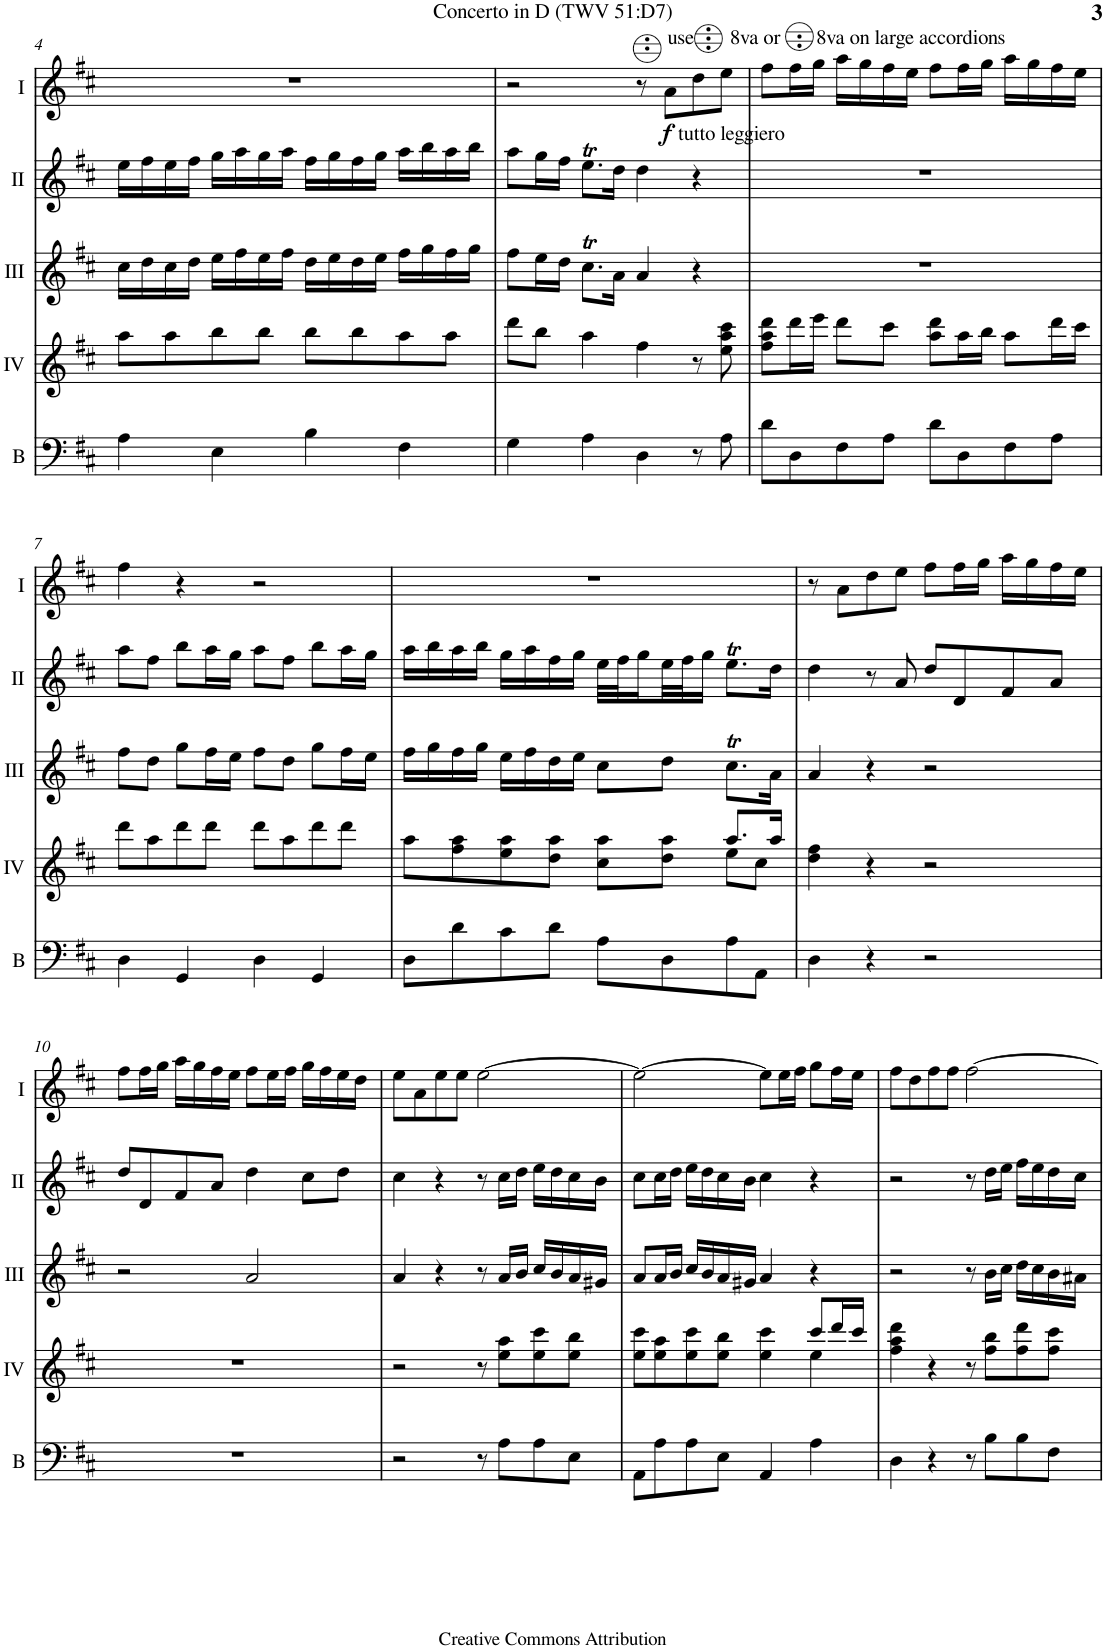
**kern	**kern	**kern	**kern	**kern	**dynam
*part5	*part4	*part3	*part2	*part1	*part1
*staff5	*staff4	*staff3	*staff2	*staff1	*staff1
*I"Bass	*I"Acc. 4	*I"Acc. 3	*I"Acc. 2	*I"Acc. 1	*
*I'B	*	*	*	*	*
!!LO:PB:g=z
*clefF4	*clefG2	*clefG2	*clefG2	*clefG2	*
*Trd7c12	*Trd7c12	*	*	*	*
*k[f#c#]	*k[f#c#]	*k[f#c#]	*k[f#c#]	*k[f#c#]	*
*M4/4	*M4/4	*M4/4	*M4/4	*M4/4	*
*met(c)	*met(c)	*met(c)	*met(c)	*met(c)	*
=4	=4	=4	=4	=4	=4
4A\	8aa\L	16cc#\LL	16ee\LL	1r	.
.	.	16dd\	16ff#\	.	.
.	8aa\	16cc#\	16ee\	.	.
.	.	16dd\JJ	16ff#\JJ	.	.
4E\	8bb\	16ee\LL	16gg\LL	.	.
.	.	16ff#\	16aa\	.	.
.	8bb\J	16ee\	16gg\	.	.
.	.	16ff#\JJ	16aa\JJ	.	.
4B\	8bb\L	16dd\LL	16ff#\LL	.	.
.	.	16ee\	16gg\	.	.
.	8bb\	16dd\	16ff#\	.	.
.	.	16ee\JJ	16gg\JJ	.	.
4F#\	8aa\	16ff#\LL	16aa\LL	.	.
.	.	16gg\	16bb\	.	.
.	8aa\J	16ff#\	16aa\	.	.
.	.	16gg\JJ	16bb\JJ	.	.
=5	=5	=5	=5	=5	=5
4G\	8ddd\L	8ff#\L	8aa\L	2r	.
.	8bb\J	16ee\L	16gg\L	.	.
.	.	16dd\JJ	16ff#\JJ	.	.
4A\	4aa\	8.cc#t\L	8.eeT\L	.	.
.	.	16a\Jk	16dd\Jk	.	.
4D\	4ff#\	4a/	4dd\	8r	.
!	!	!	!	!LO:TX:b:t=tutto leggiero	!
!	!	!	!	!LO:TX:a:t=use       8va or       8va on large accordions	!
!	!	!	!	!	!LO:DY:b
.	.	.	.	8a\L	f
8r	8r	4r	4r	8dd\	.
8A\	8ee\ 8aa\ 8ccc#\	.	.	8ee\J	.
=6	=6	=6	=6	=6	=6
8d\L	8ff#\ 8aa\ 8ddd\L	1r	1r	8ff#\L	.
8D\	16ddd\L	.	.	16ff#\L	.
.	16eee\JJ	.	.	16gg\JJ	.
8F#\	8ddd\L	.	.	16aa\LL	.
.	.	.	.	16gg\	.
8A\J	8ccc#\J	.	.	16ff#\	.
.	.	.	.	16ee\JJ	.
8d\L	8aa\ 8ddd\L	.	.	8ff#\L	.
8D\	16aa\L	.	.	16ff#\L	.
.	16bb\JJ	.	.	16gg\JJ	.
8F#\	8aa\L	.	.	16aa\LL	.
.	.	.	.	16gg\	.
8A\J	16ddd\L	.	.	16ff#\	.
.	16ccc#\JJ	.	.	16ee\JJ	.
!!LO:LB:g=z
=7	=7	=7	=7	=7	=7
4D\	8ddd\L	8ff#\L	8aa\L	4ff#\	.
.	8aa\	8dd\J	8ff#\J	.	.
4GG/	8ddd\	8gg\L	8bb\L	4r	.
.	8ddd\J	16ff#\L	16aa\L	.	.
.	.	16ee\JJ	16gg\JJ	.	.
4D\	8ddd\L	8ff#\L	8aa\L	2r	.
.	8aa\	8dd\J	8ff#\J	.	.
4GG/	8ddd\	8gg\L	8bb\L	.	.
.	8ddd\J	16ff#\L	16aa\L	.	.
.	.	16ee\JJ	16gg\JJ	.	.
=8	=8	=8	=8	=8	=8
*	*^	*	*	*	*
8D\L	8aa\L	2.ryy	16ff#\LL	16aa\LL	1r	.
.	.	.	16gg\	16bb\	.	.
8d\	8ff#\ 8aa\	.	16ff#\	16aa\	.	.
.	.	.	16gg\JJ	16bb\JJ	.	.
8c#\	8ee\ 8aa\	.	16ee\LL	16gg\LL	.	.
.	.	.	16ff#\	16aa\	.	.
8d\J	8dd\ 8aa\J	.	16dd\	16ff#\	.	.
.	.	.	16ee\JJ	16gg\JJ	.	.
8A\L	8cc#\ 8aa\L	.	8cc#\L	32ee\LLL	.	.
.	.	.	.	32ff#\J	.	.
.	.	.	.	16gg\	.	.
8D\	8dd\ 8aa\J	.	8dd\J	32ee\L	.	.
.	.	.	.	32ff#\J	.	.
.	.	.	.	16gg\JJ	.	.
8A\	8.aa/L	8ee\L	8.cc#t\L	8.eeT\L	.	.
8AA\J	.	8cc#\J	.	.	.	.
.	16aa/Jk	.	16a\Jk	16dd\Jk	.	.
*	*v	*v	*	*	*	*
=9	=9	=9	=9	=9	=9
4D\	4dd\ 4ff#\	4a/	4dd\	8r	.
.	.	.	.	8a\L	.
4r	4r	4r	8r	8dd\	.
.	.	.	8a/	8ee\J	.
2r	2r	2r	8dd/L	8ff#\L	.
.	.	.	8d/	16ff#\L	.
.	.	.	.	16gg\JJ	.
.	.	.	8f#/	16aa\LL	.
.	.	.	.	16gg\	.
.	.	.	8a/J	16ff#\	.
.	.	.	.	16ee\JJ	.
!!LO:LB:g=z
=10	=10	=10	=10	=10	=10
1r	1r	2r	8dd/L	8ff#\L	.
.	.	.	8d/	16ff#\L	.
.	.	.	.	16gg\JJ	.
.	.	.	8f#/	16aa\LL	.
.	.	.	.	16gg\	.
.	.	.	8a/J	16ff#\	.
.	.	.	.	16ee\JJ	.
.	.	2a/	4dd\	8ff#\L	.
.	.	.	.	16ee\L	.
.	.	.	.	16ff#\JJ	.
.	.	.	8cc#\L	16gg\LL	.
.	.	.	.	16ff#\	.
.	.	.	8dd\J	16ee\	.
.	.	.	.	16dd\JJ	.
=11	=11	=11	=11	=11	=11
2r	2r	4a/	4cc#\	8ee\L	.
.	.	.	.	8a\	.
.	.	4r	4r	8ee\	.
.	.	.	.	8ee\J	.
8r	8r	8r	8r	[2ee\	.
8A\L	8ee\ 8aa\L	16a/LL	16cc#\LL	.	.
.	.	16b/JJ	16dd\JJ	.	.
8A\	8ee\ 8ccc#\	16cc#/LL	16ee\LL	.	.
.	.	16b/	16dd\	.	.
8E\J	8ee\ 8bb\J	16a/	16cc#\	.	.
.	.	16g#X/JJ	16b\JJ	.	.
=12	=12	=12	=12	=12	=12
*	*^	*	*	*	*
8AA\L	8ee\ 8ccc#\L	2.ryy	8a/L	8cc#\L	2ee\_	.
8A\	8ee\ 8aa\	.	16a/L	16cc#\L	.	.
.	.	.	16b/JJ	16dd\JJ	.	.
8A\	8ee\ 8ccc#\	.	16cc#/LL	16ee\LL	.	.
.	.	.	16b/	16dd\	.	.
8E\J	8ee\ 8bb\J	.	16a/	16cc#\	.	.
.	.	.	16g#X/JJ	16b\JJ	.	.
4AA/	4ee\ 4ccc#\	.	4a/	4cc#\	8ee\L]	.
.	.	.	.	.	16ee\L	.
.	.	.	.	.	16ff#\JJ	.
4A\	8ccc#/L	4ee\	4r	4r	8gg\L	.
.	16ddd/L	.	.	.	16ff#\L	.
.	16ccc#/JJ	.	.	.	16ee\JJ	.
*	*v	*v	*	*	*	*
=13	=13	=13	=13	=13	=13
4D\	4ff#\ 4aa\ 4ddd\	2r	2r	8ff#\L	.
.	.	.	.	8dd\	.
4r	4r	.	.	8ff#\	.
.	.	.	.	8ff#\J	.
8r	8r	8r	8r	[2ff#\	.
8B\L	8ff#\ 8bb\L	16b\LL	16dd\LL	.	.
.	.	16cc#\JJ	16ee\JJ	.	.
8B\	8ff#\ 8ddd\	16dd\LL	16ff#\LL	.	.
.	.	16cc#\	16ee\	.	.
8F#\J	8ff#\ 8ccc#\J	16b\	16dd\	.	.
.	.	16a#X\JJ	16cc#\JJ	.	.
=	=	=	=	=	=
*-	*-	*-	*-	*-	*-
